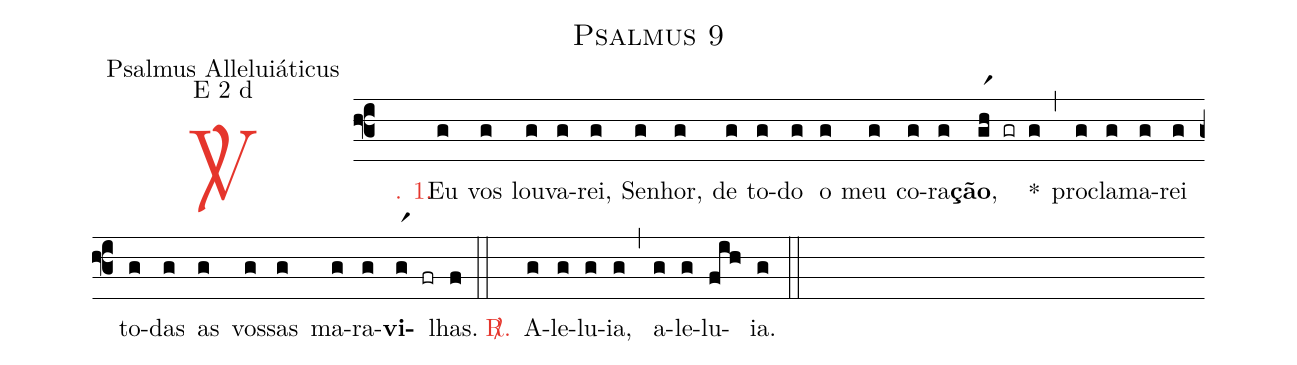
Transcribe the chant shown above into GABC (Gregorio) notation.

name: Psalmus 9;
office-part: Psalmus Alleluiáticus;
mode: E 2 d;
%%
(f3)

<c><sp>V/</sp>. 1.</c>() Eu(g) vos(g) lou(g)va(g)rei,(g) Se(g)nhor,(g) de(g) to(g)do(g) o(g) meu(g) co(g)ra(g)<b>ção</b>,(gr1h gr g) *(,) pro(g)cla(g)ma(g)rei(g) to(g)das(g) as(g) vos(g)sas(g) ma(g)ra(g)<b>vi</b>(gr1 fr)lhas.(f)

(::)

<nlba><c><sp>R/</sp>.</c>() A</nlba>(g)le(g)lu(g)ia,(g) (,) a(g)le(g)lu(fih)ia.(g)

(::)
